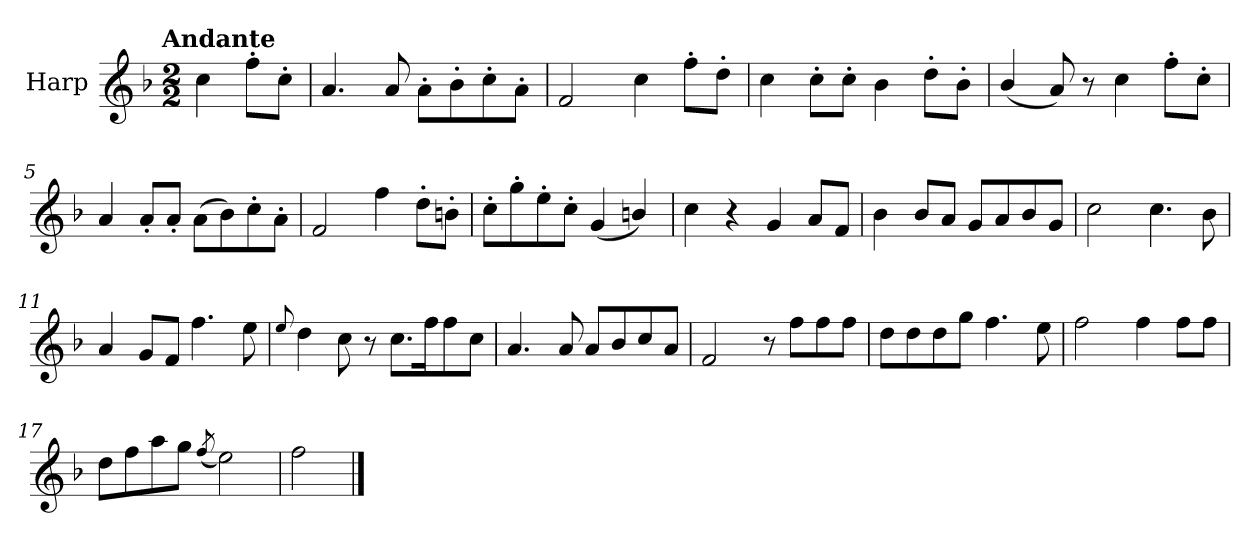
**kern
*part1
*staff1
*I"Harp
*I'Hrp.
*clefG2
*k[b-]
!!LO:TX:omd:t=Andante
*M2/2
*MM92
=
4cc\
8ff'\L
8cc'\J
=1
4.a/
8a/
8a'\L
8b-'\
8cc'\
8a'\J
=2
2f/
4cc\
8ff'\L
8dd'\J
=3
4cc\
8cc'\L
8cc'\J
4b-\
8dd'\L
8b-'\J
=4
(<4b-/
8a/)
8r
4cc\
8ff'\L
8cc'\J
=5
4a/
8a'/L
8a'/J
(>8a\L
8b-\)
8cc'\
8a'\J
=6
2f/
4ff\
8dd'\L
8bn'\J
!!LO:LB:g=z
=7
8cc'\L
8gg'\
8ee'\
8cc'\J
(<4g/
4bn/)
=8
4cc\
4r
4g/
8a/L
8f/J
=9
4b-\
8b-/L
8a/J
8g/L
8a/
8b-/
8g/J
=10
2cc\
4.cc\
8b-\
=11
4a/
8g/L
8f/J
4.ff\
8ee\
=12
8qqee/
4dd\
8cc\
8r
8.cc\L
16ff\k
8ff\
8cc\J
=13
4.a/
8a/
8a/L
8b-/
8cc/
8a/J
!!LO:LB:g=z
=14
2f/
8r
8ff\L
8ff\
8ff\J
=15
8dd\L
8dd\
8dd\
8gg\J
4.ff\
8ee\
=16
2ff\
4ff\
8ff\L
8ff\J
=17
8dd\L
8ff\
8aa\
8gg\J
(<8qff/
2ee\)
=18
2ff\
==
*-
